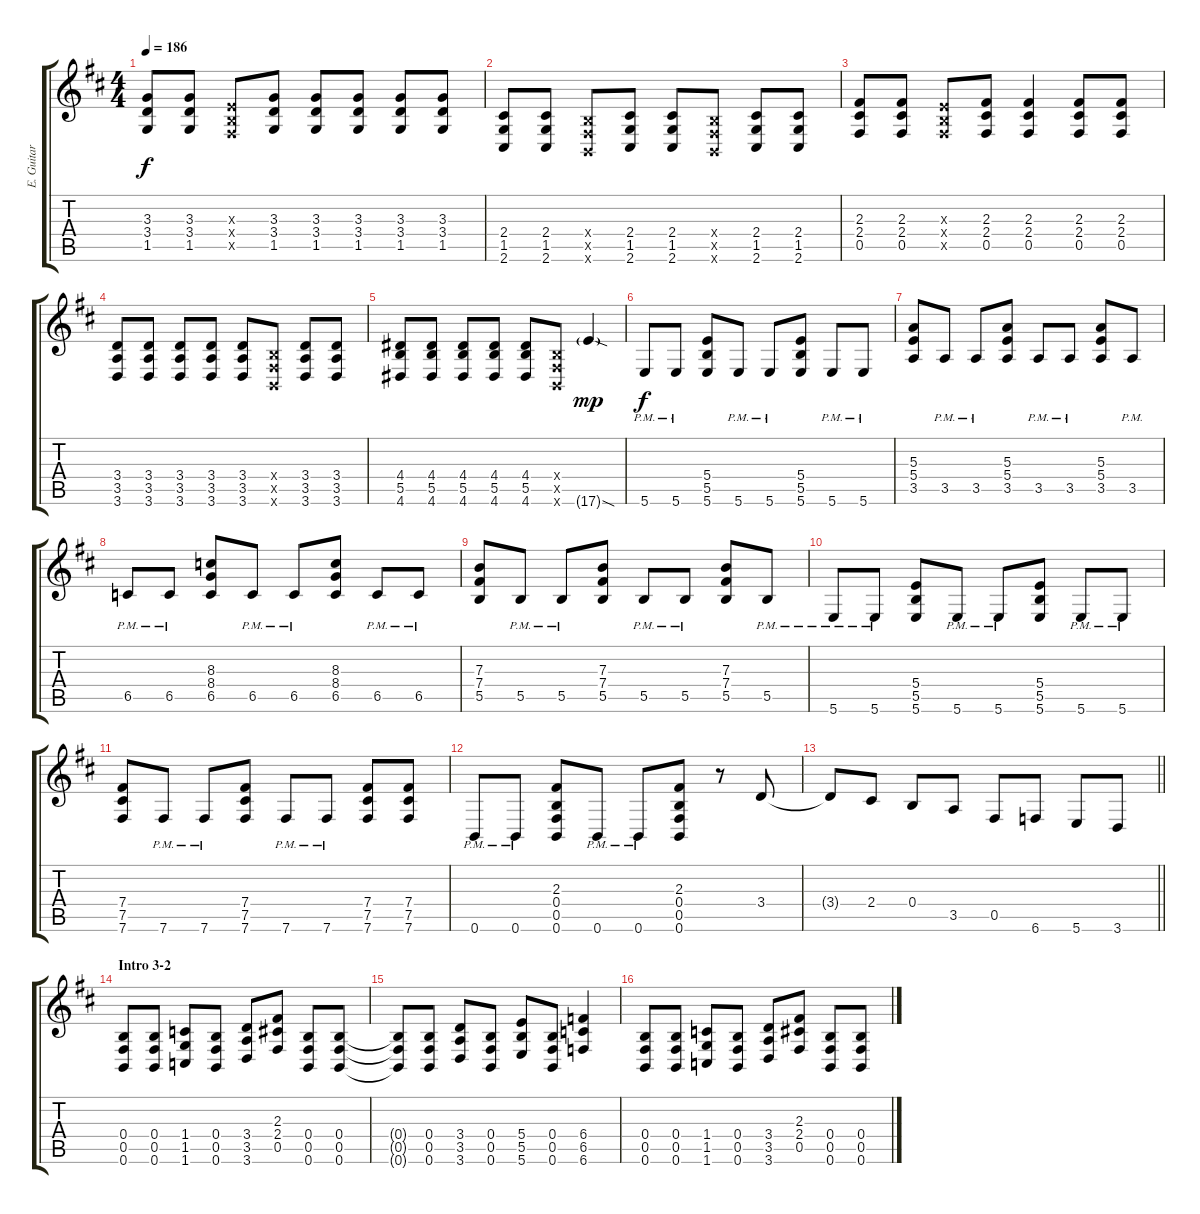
\track ("E. Guitar II" "E. Guitar ") {instrument electricguitarclean}
\staff {score tabs}
\tuning (Db4 Ab3 E3 B2 Gb2 B1) {hide}
\ts (4 4)
\tempo 186
\clef g2
\ks d
(3.3 3.4 1.5).8{dy f} (3.3 3.4 1.5).8 (0.3{x} 0.4{x} 0.5{x}).8 (3.3 3.4 1.5).8 (3.3 3.4 1.5).8 (3.3 3.4 1.5).8 (3.3 3.4 1.5).8 (3.3 3.4 1.5).8 |
(2.4 1.5 2.6).8 (2.4 1.5 2.6).8 (0.4{x} 0.5{x} 0.6{x}).8 (2.4 1.5 2.6).8 (2.4 1.5 2.6).8 (0.4{x} 0.5{x} 0.6{x}).8 (2.4 1.5 2.6).8 (2.4 1.5 2.6).8 |
(2.3 2.4 0.5).8 (2.3 2.4 0.5).8 (0.3{x} 0.4{x} 0.5{x}).8 (2.3 2.4 0.5).8 (2.3 2.4 0.5).4 (2.3 2.4 0.5).8 (2.3 2.4 0.5).8 |
(3.4 3.5 3.6).8 (3.4 3.5 3.6).8 (3.4 3.5 3.6).8 (3.4 3.5 3.6).8 (3.4 3.5 3.6).8 (0.4{x} 0.5{x} 0.6{x}).8 (3.4 3.5 3.6).8 (3.4 3.5 3.6).8 |
(4.4 5.5 4.6).8 (4.4 5.5 4.6).8 (4.4 5.5 4.6).8 (4.4 5.5 4.6).8 (4.4 5.5 4.6).8 (0.4{x} 0.5{x} 0.6{x}).8 17.6{sod g}.4{dy mp} |
5.6{pm}.8{dy f} 5.6{pm}.8 (5.4 5.5 5.6).8 5.6{pm}.8 5.6{pm}.8 (5.4 5.5 5.6).8 5.6{pm}.8 5.6{pm}.8 |
(5.3 5.4 3.5).8 3.5{pm}.8 3.5{pm}.8 (5.3 5.4 3.5).8 3.5{pm}.8 3.5{pm}.8 (5.3 5.4 3.5).8 3.5{pm}.8 |
6.5{pm}.8 6.5{pm}.8 (8.3 8.4 6.5).8 6.5{pm}.8 6.5{pm}.8 (8.3 8.4 6.5).8 6.5{pm}.8 6.5{pm}.8 |
(7.3 7.4 5.5).8 5.5{pm}.8 5.5{pm}.8 (7.3 7.4 5.5).8 5.5{pm}.8 5.5{pm}.8 (7.3 7.4 5.5).8 5.5{pm}.8 |
5.6{pm}.8 5.6{pm}.8 (5.4 5.5 5.6).8 5.6{pm}.8 5.6{pm}.8 (5.4 5.5 5.6).8 5.6{pm}.8 5.6{pm}.8 |
(7.4 7.5 7.6).8 7.6{pm}.8 7.6{pm}.8 (7.4 7.5 7.6).8 7.6{pm}.8 7.6{pm}.8 (7.4 7.5 7.6).8 (7.4 7.5 7.6).8 |
0.6{pm}.8 0.6{pm}.8 (2.3 0.4 0.5 0.6).8 0.6{pm}.8 0.6{pm}.8 (2.3 0.4 0.5 0.6).8 r.8 3.4.8 |
\barLineRight lightlight
3.4{t}.8 2.4.8 0.4.8 3.5.8 0.5.8 6.6.8 5.6.8 3.6.8 |
\section ("" "Intro 3-2")
(0.4 0.5 0.6).8 (0.4 0.5 0.6).8 (1.4 1.5 1.6).8 (0.4 0.5 0.6).8 (3.4 3.5 3.6).8 (2.3 2.4 0.5).8 (0.4 0.5 0.6).8 (0.4 0.5 0.6).8 |
(0.4{t} 0.5{t} 0.6{t}).8 (0.4 0.5 0.6).8 (3.4 3.5 3.6).8 (0.4 0.5 0.6).8 (5.4 5.5 5.6).8 (0.4 0.5 0.6).8 (6.4 6.5 6.6).4 |
(0.4 0.5 0.6).8 (0.4 0.5 0.6).8 (1.4 1.5 1.6).8 (0.4 0.5 0.6).8 (3.4 3.5 3.6).8 (2.3 2.4 0.5).8 (0.4 0.5 0.6).8 (0.4 0.5 0.6).8
